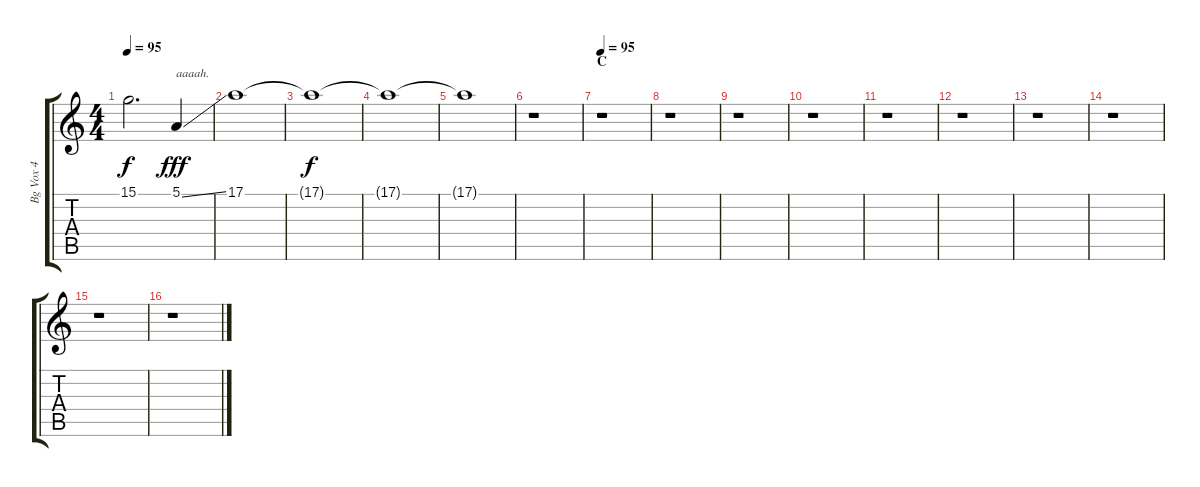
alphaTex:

\track ("Bg Vox 4" "Bg Vox 4") {instrument choiraahs}
\staff {score tabs}
\tuning (E4 B3 G3 D3 A2 E2) {hide}
\ts (4 4)
\tempo 95
\clef g2
\ks c
15.1{t}.2{d dy f} 5.1{ss}.4{txt "aaaah." dy fff} |
17.1.1 |
17.1{t}.1{dy f} |
17.1{t}.1 |
17.1{t}.1 |
r.1 |
\section ("" "C")
\tempo 95
r.1 |
r.1 |
r.1 |
r.1 |
r.1 |
r.1 |
r.1 |
r.1 |
r.1 |
r.1
